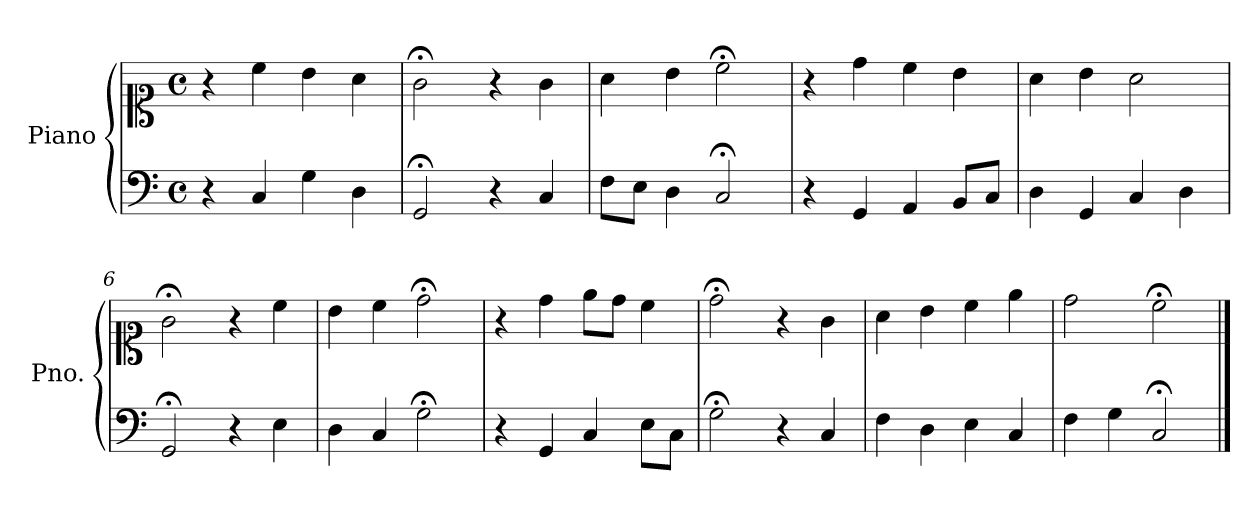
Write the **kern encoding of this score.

**kern	**kern
*part1	*part1
*staff2	*staff1
*I"Piano	*
*I'Pno.	*
*clefF4	*clefC1
*k[]	*k[]
*M4/4	*M4/4
*met(c)	*met(c)
=1	=1
4r	4r
4C/	4cc\
4G\	4b\
4D\	4a\
=2	=2
2GG;</	2g;<\
4r	4r
4C/	4g\
=3	=3
8F\L	4a\
8E\J	.
4D\	4b\
2C;</	2cc;<\
!!LO:LB:g=z
=4	=4
4r	4r
4GG/	4dd\
4AA/	4cc\
8BB/L	4b\
8C/J	.
=5	=5
4D\	4a\
4GG/	4b\
4C/	2a\
4D\	.
!!LO:PB:g=z
=6	=6
2GG;</	2g;<\
4r	4r
4E\	4cc\
=7	=7
4D\	4b\
4C/	4cc\
2G;<\	2dd;<\
!!LO:LB:g=z
=8	=8
4r	4r
4GG/	4dd\
4C/	8ee\L
.	8dd\J
8E\L	4cc\
8C\J	.
=9	=9
2G;<\	2dd;<\
4r	4r
4C/	4g\
!!LO:PB:g=z
=10	=10
4F\	4a\
4D\	4b\
4E\	4cc\
4C/	4ee\
=11	=11
4F\	2dd\
4G\	.
2C;</	2cc;<\
==	==
*-	*-
